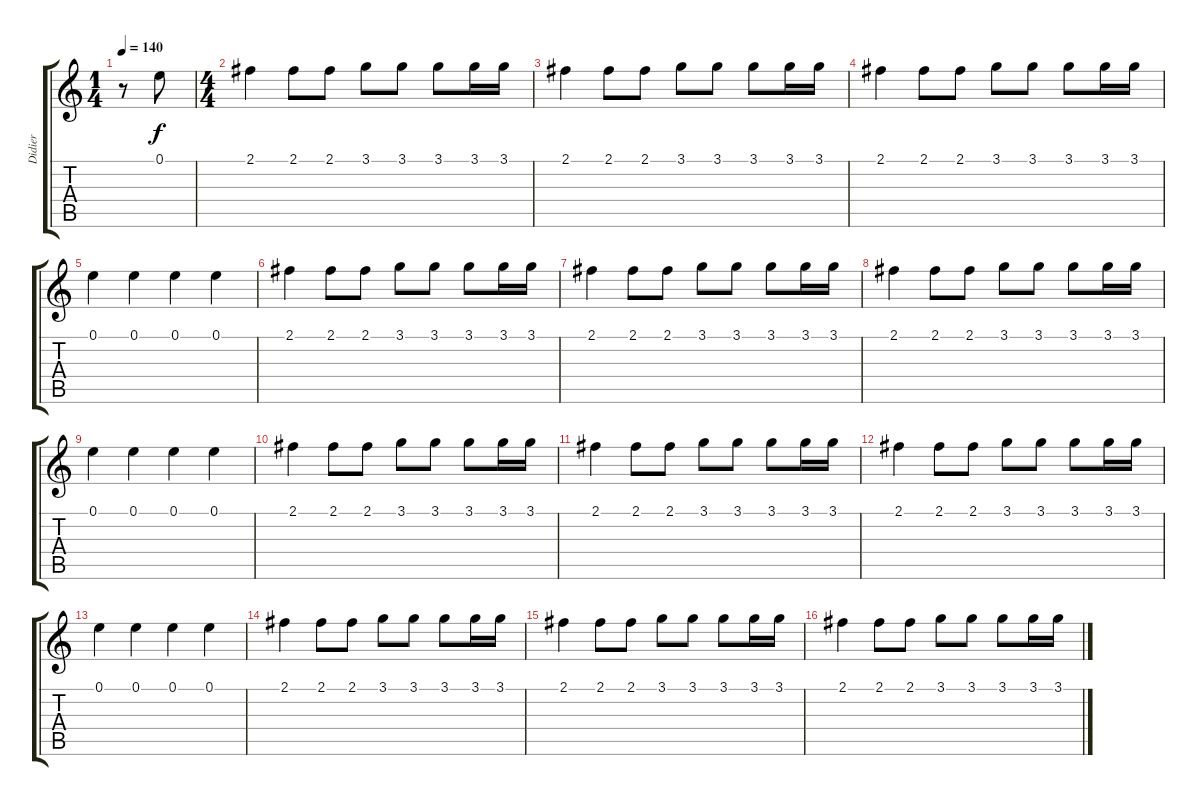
\track ("Didier" "Didier") {instrument distortionguitar}
\staff {score tabs}
\tuning (E4 B3 G3 D3 A2 E2) {hide}
\ts (1 4)
\tempo 140
\clef g2
\ks c
r.8{dy f instrument distortionguitar} 0.1.8 |
\ts (4 4)
2.1.4 2.1.8 2.1.8 3.1.8 3.1.8 3.1.8 3.1.16 3.1.16 |
2.1.4 2.1.8 2.1.8 3.1.8 3.1.8 3.1.8 3.1.16 3.1.16 |
2.1.4 2.1.8 2.1.8 3.1.8 3.1.8 3.1.8 3.1.16 3.1.16 |
0.1.4 0.1.4 0.1.4 0.1.4 |
2.1.4 2.1.8 2.1.8 3.1.8 3.1.8 3.1.8 3.1.16 3.1.16 |
2.1.4 2.1.8 2.1.8 3.1.8 3.1.8 3.1.8 3.1.16 3.1.16 |
2.1.4 2.1.8 2.1.8 3.1.8 3.1.8 3.1.8 3.1.16 3.1.16 |
0.1.4 0.1.4 0.1.4 0.1.4 |
2.1.4 2.1.8 2.1.8 3.1.8 3.1.8 3.1.8 3.1.16 3.1.16 |
2.1.4 2.1.8 2.1.8 3.1.8 3.1.8 3.1.8 3.1.16 3.1.16 |
2.1.4 2.1.8 2.1.8 3.1.8 3.1.8 3.1.8 3.1.16 3.1.16 |
0.1.4 0.1.4 0.1.4 0.1.4 |
2.1.4 2.1.8 2.1.8 3.1.8 3.1.8 3.1.8 3.1.16 3.1.16 |
2.1.4 2.1.8 2.1.8 3.1.8 3.1.8 3.1.8 3.1.16 3.1.16 |
2.1.4 2.1.8 2.1.8 3.1.8 3.1.8 3.1.8 3.1.16 3.1.16
